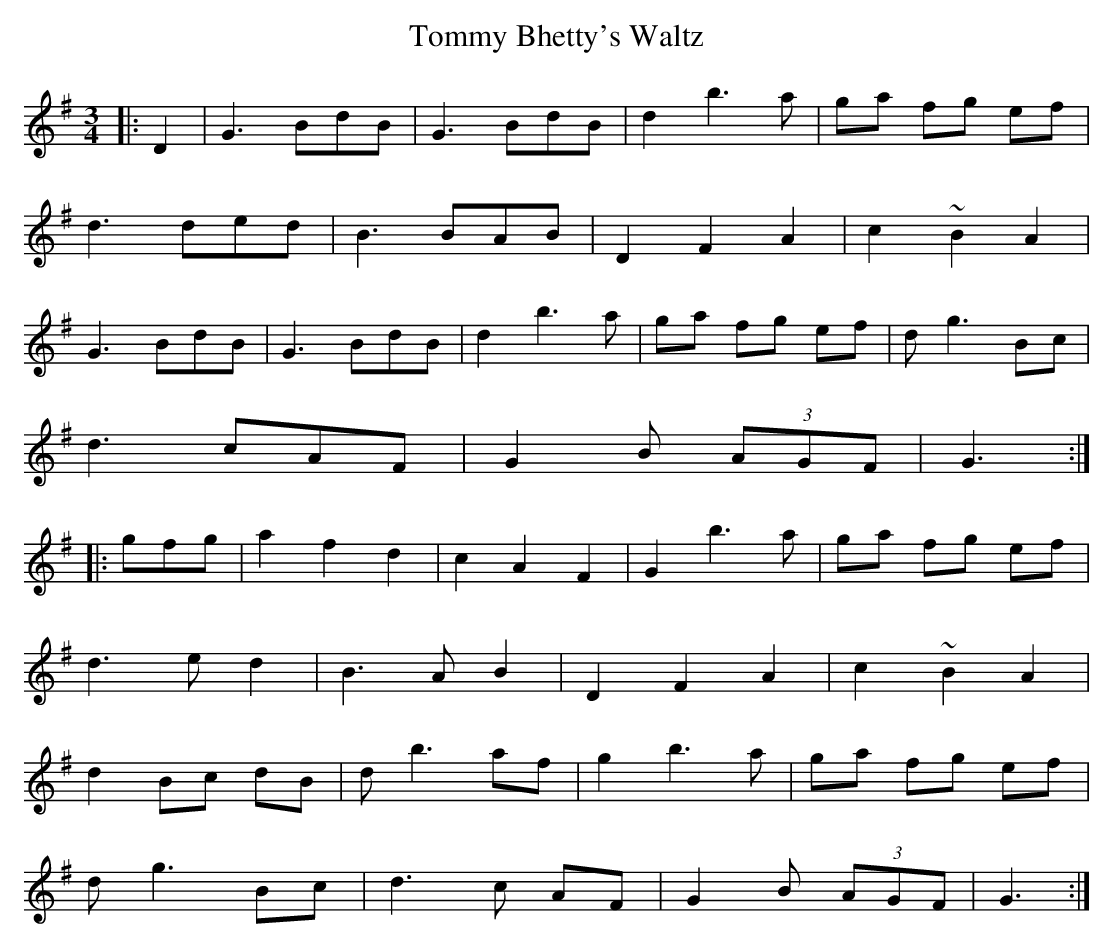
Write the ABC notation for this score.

X:1
T:Tommy Bhetty's Waltz
M:3/4
L:1/8
K:G
|:D2| G3BdB| G3BdB| d2b3a| ga fg ef|
d3ded| B3 BAB| D2F2A2| c2~B2A2|
G3BdB| G3BdB| d2b3a| ga fg ef| dg3Bc|
d3cAF| G2 B (3AGF| G3:|
|:gfg| a2f2d2| c2A2F2| G2b3a| ga fg ef|
d3ed2| B3AB2| D2F2A2| c2~B2A2|
d2Bc dB| db3af| g2b3a| ga fg ef|
dg3Bc| d3c AF| G2 B (3AGF| G3:|
